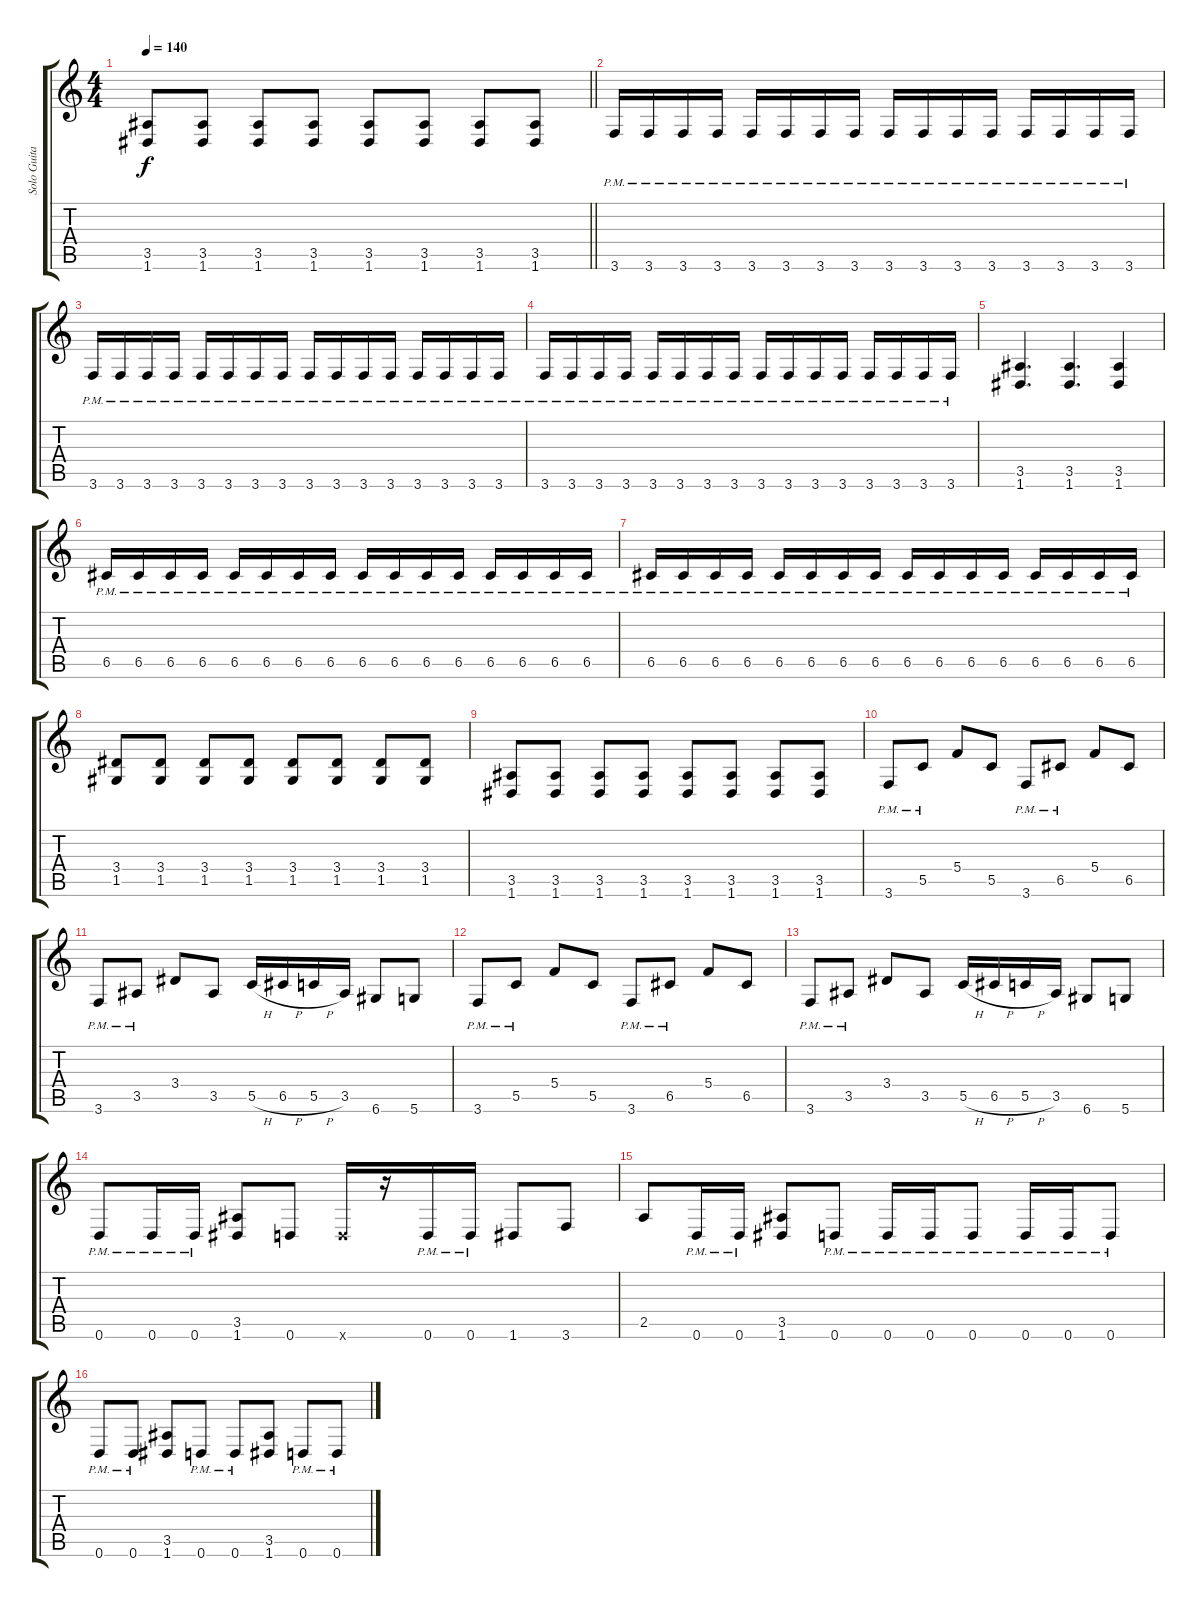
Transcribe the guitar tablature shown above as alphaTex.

\track ("Solo Guitar" "Solo Guita") {instrument distortionguitar}
\staff {score tabs}
\tuning (D4 A3 F3 C3 G2 D2) {hide}
\ts (4 4)
\tempo 140
\clef g2
\barLineRight lightlight
\ks c
(3.5 1.6).8{dy f} (3.5 1.6).8 (3.5 1.6).8 (3.5 1.6).8 (3.5 1.6).8 (3.5 1.6).8 (3.5 1.6).8 (3.5 1.6).8 |
3.6{pm}.16 3.6{pm}.16 3.6{pm}.16 3.6{pm}.16 3.6{pm}.16 3.6{pm}.16 3.6{pm}.16 3.6{pm}.16 3.6{pm}.16 3.6{pm}.16 3.6{pm}.16 3.6{pm}.16 3.6{pm}.16 3.6{pm}.16 3.6{pm}.16 3.6{pm}.16 |
3.6{pm}.16 3.6{pm}.16 3.6{pm}.16 3.6{pm}.16 3.6{pm}.16 3.6{pm}.16 3.6{pm}.16 3.6{pm}.16 3.6{pm}.16 3.6{pm}.16 3.6{pm}.16 3.6{pm}.16 3.6{pm}.16 3.6{pm}.16 3.6{pm}.16 3.6{pm}.16 |
3.6{pm}.16 3.6{pm}.16 3.6{pm}.16 3.6{pm}.16 3.6{pm}.16 3.6{pm}.16 3.6{pm}.16 3.6{pm}.16 3.6{pm}.16 3.6{pm}.16 3.6{pm}.16 3.6{pm}.16 3.6{pm}.16 3.6{pm}.16 3.6{pm}.16 3.6{pm}.16 |
(3.5 1.6).4{d} (3.5 1.6).4{d} (3.5 1.6).4 |
6.5{pm}.16 6.5{pm}.16 6.5{pm}.16 6.5{pm}.16 6.5{pm}.16 6.5{pm}.16 6.5{pm}.16 6.5{pm}.16 6.5{pm}.16 6.5{pm}.16 6.5{pm}.16 6.5{pm}.16 6.5{pm}.16 6.5{pm}.16 6.5{pm}.16 6.5{pm}.16 |
6.5{pm}.16 6.5{pm}.16 6.5{pm}.16 6.5{pm}.16 6.5{pm}.16 6.5{pm}.16 6.5{pm}.16 6.5{pm}.16 6.5{pm}.16 6.5{pm}.16 6.5{pm}.16 6.5{pm}.16 6.5{pm}.16 6.5{pm}.16 6.5{pm}.16 6.5{pm}.16 |
(3.4 1.5).8 (3.4 1.5).8 (3.4 1.5).8 (3.4 1.5).8 (3.4 1.5).8 (3.4 1.5).8 (3.4 1.5).8 (3.4 1.5).8 |
(3.5 1.6).8 (3.5 1.6).8 (3.5 1.6).8 (3.5 1.6).8 (3.5 1.6).8 (3.5 1.6).8 (3.5 1.6).8 (3.5 1.6).8 |
3.6{pm}.8 5.5{pm}.8 5.4.8 5.5.8 3.6{pm}.8 6.5{pm}.8 5.4.8 6.5.8 |
3.6{pm}.8 3.5{pm}.8 3.4.8 3.5.8 5.5{h}.16 6.5{h}.16 5.5{h}.16 3.5.16 6.6.8 5.6.8 |
3.6{pm}.8 5.5{pm}.8 5.4.8 5.5.8 3.6{pm}.8 6.5{pm}.8 5.4.8 6.5.8 |
3.6{pm}.8 3.5{pm}.8 3.4.8 3.5.8 5.5{h}.16 6.5{h}.16 5.5{h}.16 3.5.16 6.6.8 5.6.8 |
0.6{pm}.8 0.6{pm}.16 0.6{pm}.16 (3.5 1.6).8 0.6.8 0.6{x}.16 r.16 0.6{pm}.16 0.6{pm}.16 1.6.8 3.6.8 |
2.5.8 0.6{pm}.16 0.6{pm}.16 (3.5 1.6).8 0.6{pm}.8 0.6{pm}.16 0.6{pm}.16 0.6{pm}.8 0.6{pm}.16 0.6{pm}.16 0.6{pm}.8 |
0.6{pm}.8 0.6{pm}.8 (3.5 1.6).8 0.6{pm}.8 0.6{pm}.8 (3.5 1.6).8 0.6{pm}.8 0.6{pm}.8
